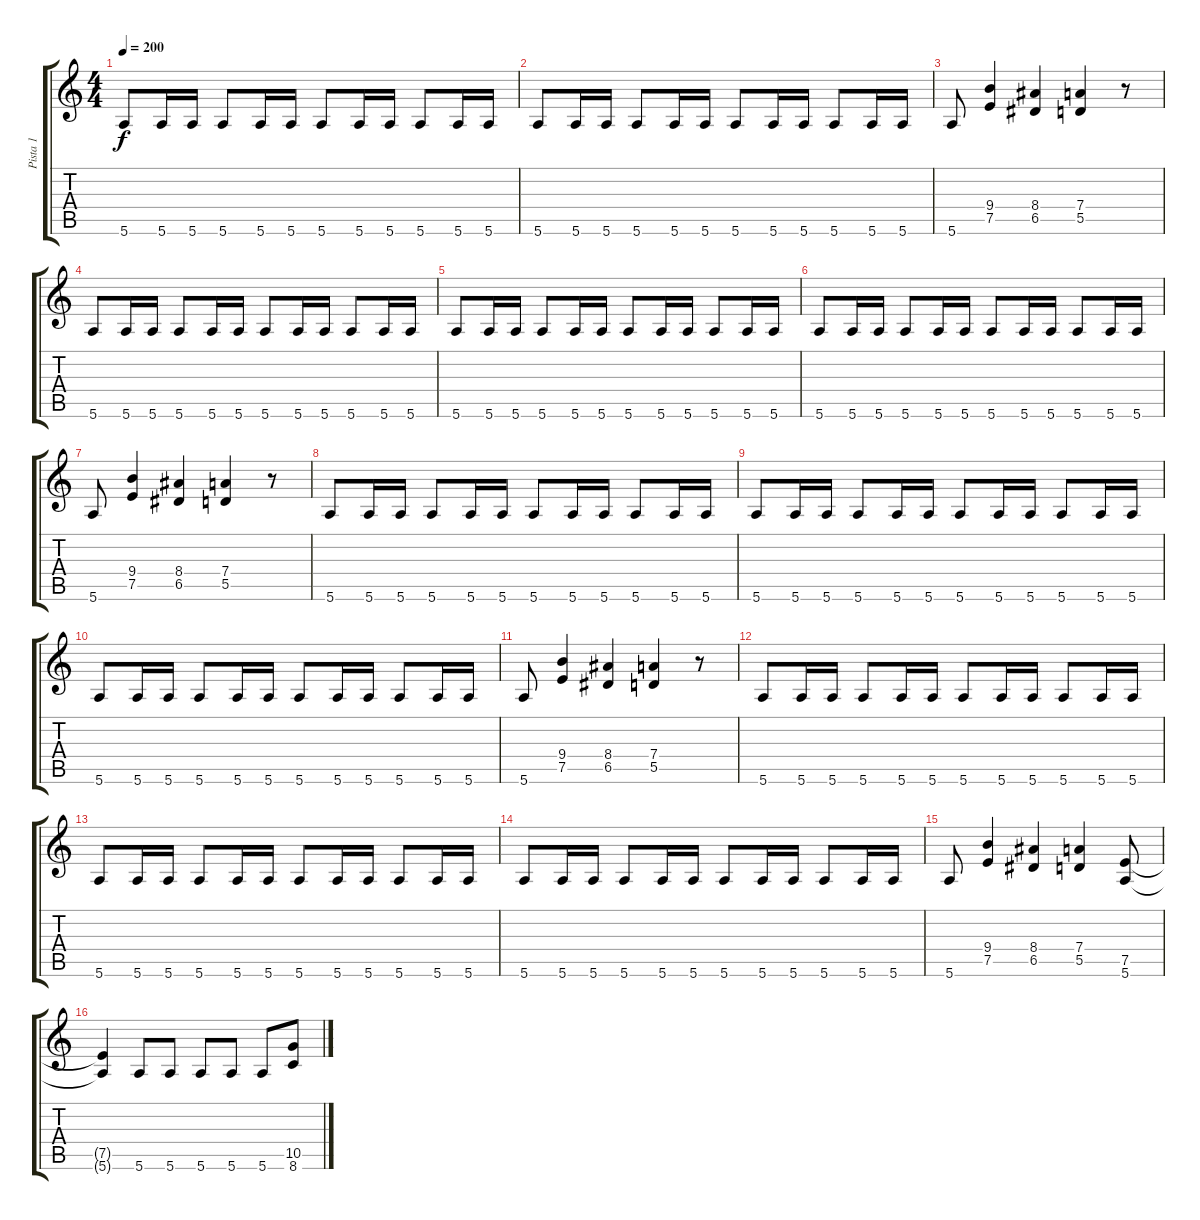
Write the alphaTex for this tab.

\track ("Pista 1" "Pista 1") {instrument distortionguitar}
\staff {score tabs}
\tuning (E4 B3 G3 D3 A2 E2) {hide}
\ts (4 4)
\tempo 200
\clef g2
\ks c
5.6.8{dy f} 5.6.16 5.6.16 5.6.8 5.6.16 5.6.16 5.6.8 5.6.16 5.6.16 5.6.8 5.6.16 5.6.16 |
5.6.8 5.6.16 5.6.16 5.6.8 5.6.16 5.6.16 5.6.8 5.6.16 5.6.16 5.6.8 5.6.16 5.6.16 |
5.6.8 (9.4 7.5).4 (8.4 6.5).4 (7.4 5.5).4 r.8 |
5.6.8 5.6.16 5.6.16 5.6.8 5.6.16 5.6.16 5.6.8 5.6.16 5.6.16 5.6.8 5.6.16 5.6.16 |
5.6.8 5.6.16 5.6.16 5.6.8 5.6.16 5.6.16 5.6.8 5.6.16 5.6.16 5.6.8 5.6.16 5.6.16 |
5.6.8 5.6.16 5.6.16 5.6.8 5.6.16 5.6.16 5.6.8 5.6.16 5.6.16 5.6.8 5.6.16 5.6.16 |
5.6.8 (9.4 7.5).4 (8.4 6.5).4 (7.4 5.5).4 r.8 |
5.6.8 5.6.16 5.6.16 5.6.8 5.6.16 5.6.16 5.6.8 5.6.16 5.6.16 5.6.8 5.6.16 5.6.16 |
5.6.8 5.6.16 5.6.16 5.6.8 5.6.16 5.6.16 5.6.8 5.6.16 5.6.16 5.6.8 5.6.16 5.6.16 |
5.6.8 5.6.16 5.6.16 5.6.8 5.6.16 5.6.16 5.6.8 5.6.16 5.6.16 5.6.8 5.6.16 5.6.16 |
5.6.8 (9.4 7.5).4 (8.4 6.5).4 (7.4 5.5).4 r.8 |
5.6.8 5.6.16 5.6.16 5.6.8 5.6.16 5.6.16 5.6.8 5.6.16 5.6.16 5.6.8 5.6.16 5.6.16 |
5.6.8 5.6.16 5.6.16 5.6.8 5.6.16 5.6.16 5.6.8 5.6.16 5.6.16 5.6.8 5.6.16 5.6.16 |
5.6.8 5.6.16 5.6.16 5.6.8 5.6.16 5.6.16 5.6.8 5.6.16 5.6.16 5.6.8 5.6.16 5.6.16 |
5.6.8 (9.4 7.5).4 (8.4 6.5).4 (7.4 5.5).4 (7.5 5.6).8 |
(7.5{t} 5.6{t}).4 5.6.8 5.6.8 5.6.8 5.6.8 5.6.8 (10.5 8.6).8
